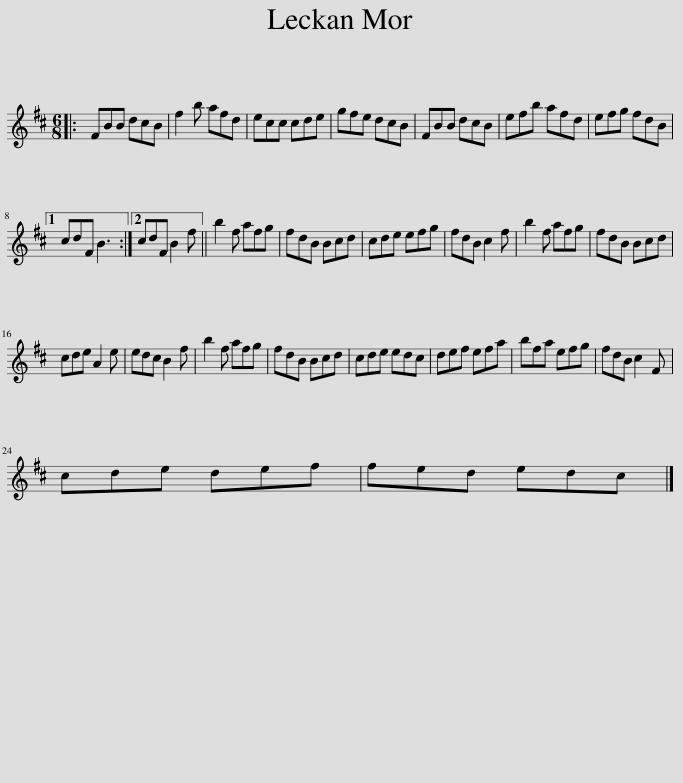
X:1
L:1/8
M:6/8
I:linebreak $
K:Bmin
V:1 treble
V:1
|: FBB dcB | f2 b afd | ecc cde | gfe dcB | FBB dcB | %5
 efb afd | efg fdB |1$ cdF B3 :|2 cdF B2 f || b2 f afg | %10
 fdB Bcd | cde efg | fdB c2 f | b2 f afg | fdB Bcd |$ %15
 cde A2 e | edc B2 f | b2 f afg | fdB Bcd | cde edc | %20
 def efa | bfa efg | fdB c2 F |$ cde def | fed edc |] %25
